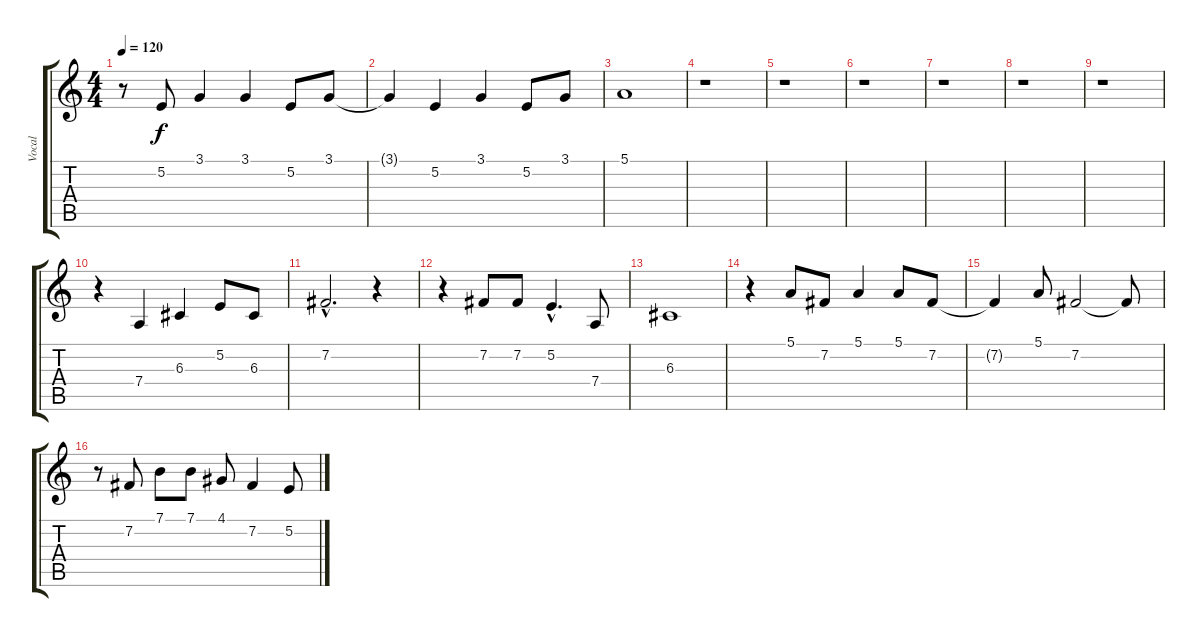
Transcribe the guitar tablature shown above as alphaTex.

\track ("Vocal" "Vocal") {instrument altosax}
\staff {score tabs}
\tuning (E4 B3 G3 D3 A2 E2) {hide}
\ts (4 4)
\tempo 120
\clef g2
\ks c
r.8{dy f} 5.2.8 3.1.4 3.1.4 5.2.8 3.1.8 |
3.1{t}.4 5.2.4 3.1.4 5.2.8 3.1.8 |
5.1.1 |
r.1 |
r.1 |
r.1 |
r.1 |
r.1 |
r.1 |
r.4 7.4.4{volume 16 balance 0 instrument altosax} 6.3.4 5.2.8 6.3.8 |
7.2{hac}.2{d} r.4 |
r.4 7.2.8 7.2.8 5.2{hac}.4{d} 7.4.8 |
6.3.1 |
r.4 5.1.8 7.2.8 5.1.4 5.1.8 7.2.8 |
7.2{t}.4 5.1.8 7.2.2 7.2{t}.8 |
r.8 7.2.8 7.1.8 7.1.8 4.1.8 7.2.4 5.2.8
